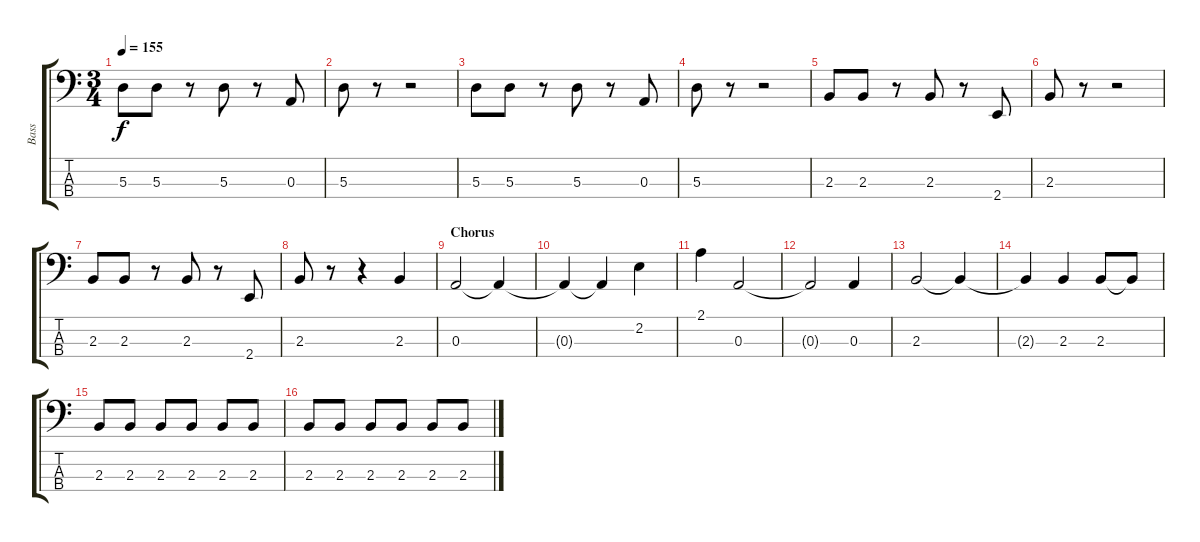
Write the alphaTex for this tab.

\track ("Bass" "Bass") {instrument electricbassfinger}
\staff {score tabs}
\tuning (G2 D2 A1 D1) {hide}
\ts (3 4)
\tempo 155
\clef f4
\ks c
5.3.8{dy f} 5.3.8 r.8 5.3.8 r.8 0.3.8 |
5.3.8 r.8 r.2 |
5.3.8 5.3.8 r.8 5.3.8 r.8 0.3.8 |
5.3.8 r.8 r.2 |
2.3.8 2.3.8 r.8 2.3.8 r.8 2.4.8 |
2.3.8 r.8 r.2 |
2.3.8 2.3.8 r.8 2.3.8 r.8 2.4.8 |
2.3.8 r.8 r.4 2.3.4 |
\section ("" "Chorus")
0.3.2 0.3{t}.4 |
0.3{t}.4 0.3{t}.4 2.2.4 |
2.1.4 0.3.2 |
0.3{t}.2 0.3.4 |
2.3.2 2.3{t}.4 |
2.3{t}.4 2.3.4 2.3.8 2.3{t}.8 |
2.3.8 2.3.8 2.3.8 2.3.8 2.3.8 2.3.8 |
2.3.8 2.3.8 2.3.8 2.3.8 2.3.8 2.3.8
